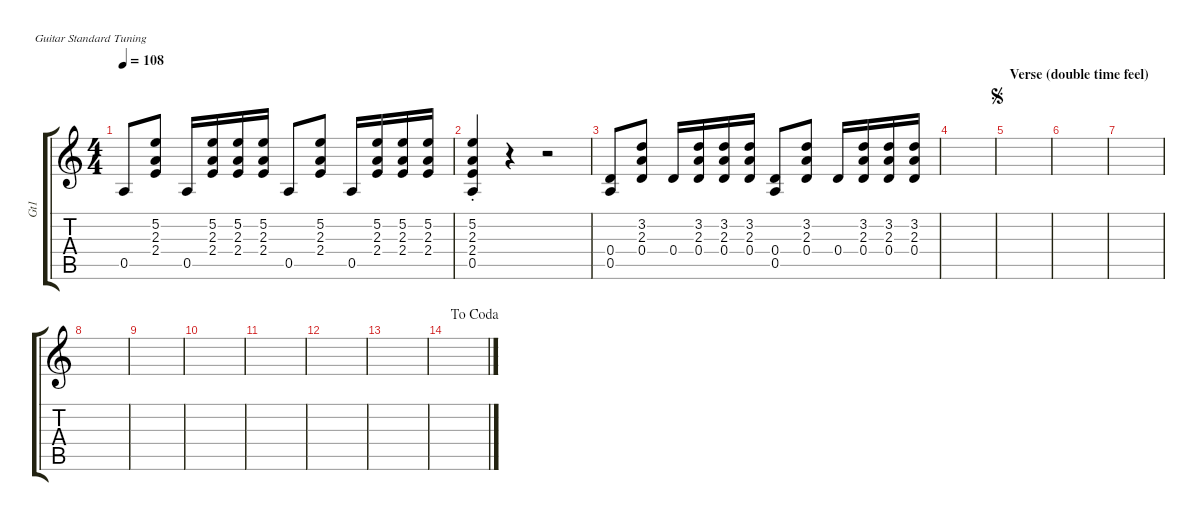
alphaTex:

\defaultSystemsLayout 4
\hideDynamics
\bracketExtendMode groupsimilarinstruments
\otherSystemsTrackNameOrientation horizontal
\chordDiagramsInScore
\track ("Acoustic rhythm" "Gt1") {instrument acousticguitarnylon}
\staff {score tabs}
\tuning (E4 B3 G3 D3 A2 E2)
\ts (4 4)
\tempo 108
\clef g2
\ks c
0.5.8{dy mf} (2.4 2.3 5.2).8 0.5.16 (2.4 2.3 5.2).16 (2.4 2.3 5.2).16 (2.4 2.3 5.2).16 0.5.8 (2.4 2.3 5.2).8 0.5.16 (2.4 2.3 5.2).16 (2.4 2.3 5.2).16 (2.4 2.3 5.2).16 |
(5.2 2.3 2.4 0.5{st}).4 r.4 r.2 |
(0.5 0.4).8 (0.4 2.3 3.2).8 0.4.16 (0.4 2.3 3.2).16 (0.4 2.3 3.2).16 (0.4 2.3 3.2).16 (0.5 0.4).8 (0.4 2.3 3.2).8 0.4.16 (0.4 2.3 3.2).16 (0.4 2.3 3.2).16 (0.4 2.3 3.2).16 |
|
\section ("" "Verse (double time feel)")
\jump segno
|
|
|
|
|
|
|
|
|
\jump dacoda
